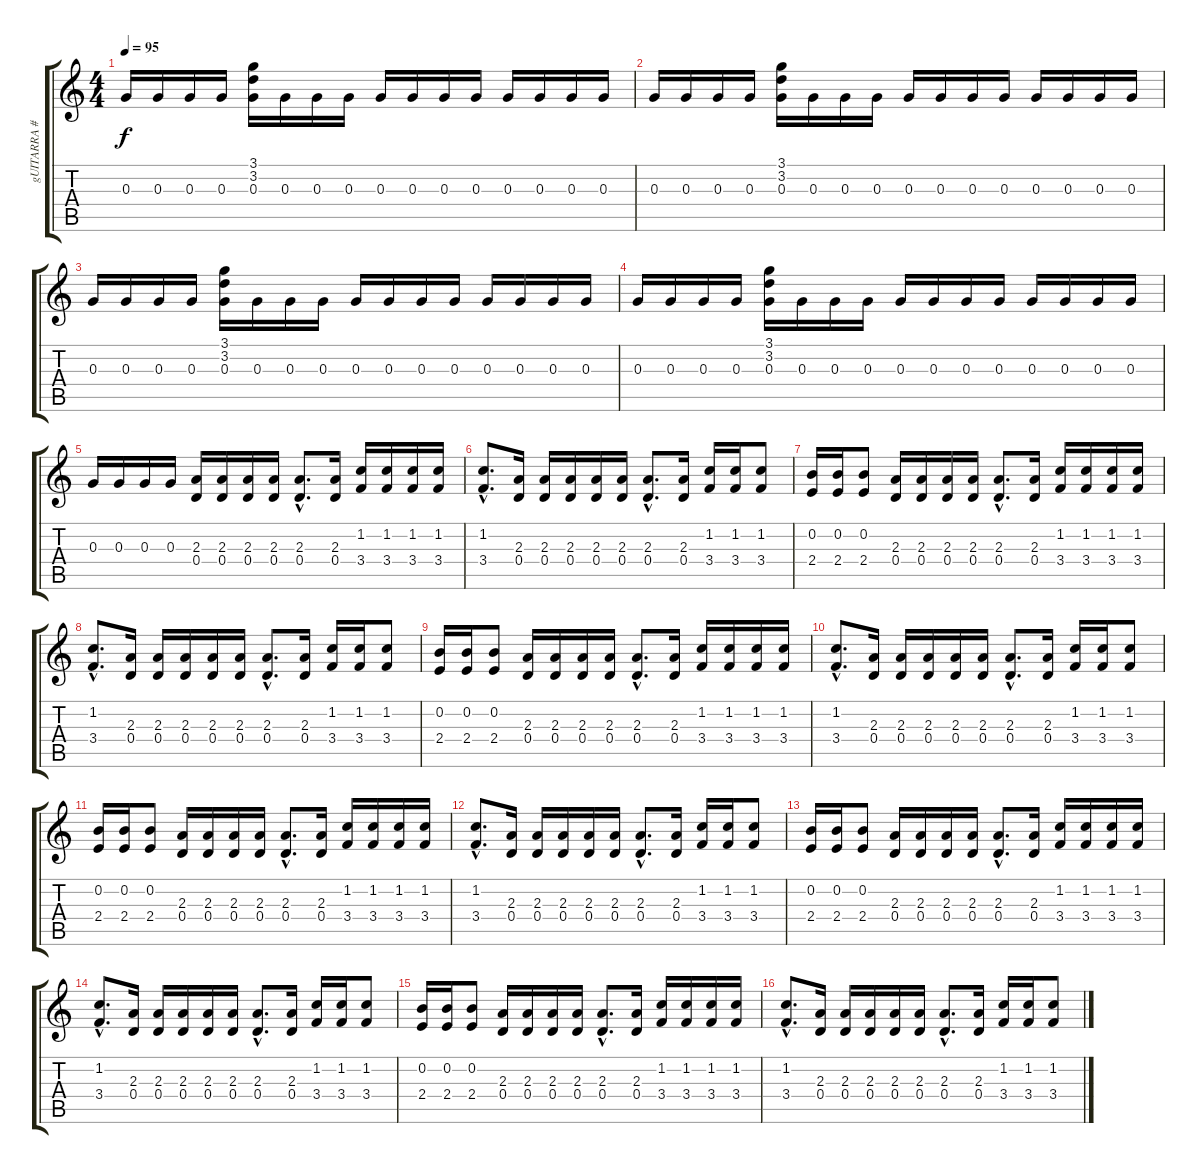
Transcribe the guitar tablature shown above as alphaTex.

\track ("gUITARRA #3" "gUITARRA #") {instrument distortionguitar}
\staff {score tabs}
\tuning (E4 B3 G3 D3 A2 E2) {hide}
\ts (4 4)
\tempo 95
\clef g2
\ks c
0.3.16{dy f} 0.3.16 0.3.16 0.3.16 (3.1 3.2 0.3).16 0.3.16 0.3.16 0.3.16 0.3.16 0.3.16 0.3.16 0.3.16 0.3.16 0.3.16 0.3.16 0.3.16 |
0.3.16 0.3.16 0.3.16 0.3.16 (3.1 3.2 0.3).16 0.3.16 0.3.16 0.3.16 0.3.16 0.3.16 0.3.16 0.3.16 0.3.16 0.3.16 0.3.16 0.3.16 |
0.3.16 0.3.16 0.3.16 0.3.16 (3.1 3.2 0.3).16 0.3.16 0.3.16 0.3.16 0.3.16 0.3.16 0.3.16 0.3.16 0.3.16 0.3.16 0.3.16 0.3.16 |
0.3.16 0.3.16 0.3.16 0.3.16 (3.1 3.2 0.3).16 0.3.16 0.3.16 0.3.16 0.3.16 0.3.16 0.3.16 0.3.16 0.3.16 0.3.16 0.3.16 0.3.16 |
0.3.16 0.3.16 0.3.16 0.3.16 (2.3 0.4).16 (2.3 0.4).16 (2.3 0.4).16 (2.3 0.4).16 (2.3{hac} 0.4{hac}).8{d} (2.3 0.4).16 (1.2 3.4).16 (1.2 3.4).16 (1.2 3.4).16 (1.2 3.4).16 |
(1.2{hac} 3.4{hac}).8{d} (2.3 0.4).16 (2.3 0.4).16 (2.3 0.4).16 (2.3 0.4).16 (2.3 0.4).16 (2.3{hac} 0.4{hac}).8{d} (2.3 0.4).16 (1.2 3.4).16 (1.2 3.4).16 (1.2 3.4).8 |
(0.2 2.4).16 (0.2 2.4).16 (0.2 2.4).8 (2.3 0.4).16 (2.3 0.4).16 (2.3 0.4).16 (2.3 0.4).16 (2.3{hac} 0.4{hac}).8{d} (2.3 0.4).16 (1.2 3.4).16 (1.2 3.4).16 (1.2 3.4).16 (1.2 3.4).16 |
(1.2{hac} 3.4{hac}).8{d} (2.3 0.4).16 (2.3 0.4).16 (2.3 0.4).16 (2.3 0.4).16 (2.3 0.4).16 (2.3{hac} 0.4{hac}).8{d} (2.3 0.4).16 (1.2 3.4).16 (1.2 3.4).16 (1.2 3.4).8 |
(0.2 2.4).16 (0.2 2.4).16 (0.2 2.4).8 (2.3 0.4).16 (2.3 0.4).16 (2.3 0.4).16 (2.3 0.4).16 (2.3{hac} 0.4{hac}).8{d} (2.3 0.4).16 (1.2 3.4).16 (1.2 3.4).16 (1.2 3.4).16 (1.2 3.4).16 |
(1.2{hac} 3.4{hac}).8{d} (2.3 0.4).16 (2.3 0.4).16 (2.3 0.4).16 (2.3 0.4).16 (2.3 0.4).16 (2.3{hac} 0.4{hac}).8{d} (2.3 0.4).16 (1.2 3.4).16 (1.2 3.4).16 (1.2 3.4).8 |
(0.2 2.4).16 (0.2 2.4).16 (0.2 2.4).8 (2.3 0.4).16 (2.3 0.4).16 (2.3 0.4).16 (2.3 0.4).16 (2.3{hac} 0.4{hac}).8{d} (2.3 0.4).16 (1.2 3.4).16 (1.2 3.4).16 (1.2 3.4).16 (1.2 3.4).16 |
(1.2{hac} 3.4{hac}).8{d} (2.3 0.4).16 (2.3 0.4).16 (2.3 0.4).16 (2.3 0.4).16 (2.3 0.4).16 (2.3{hac} 0.4{hac}).8{d} (2.3 0.4).16 (1.2 3.4).16 (1.2 3.4).16 (1.2 3.4).8 |
(0.2 2.4).16 (0.2 2.4).16 (0.2 2.4).8 (2.3 0.4).16 (2.3 0.4).16 (2.3 0.4).16 (2.3 0.4).16 (2.3{hac} 0.4{hac}).8{d} (2.3 0.4).16 (1.2 3.4).16 (1.2 3.4).16 (1.2 3.4).16 (1.2 3.4).16 |
(1.2{hac} 3.4{hac}).8{d} (2.3 0.4).16 (2.3 0.4).16 (2.3 0.4).16 (2.3 0.4).16 (2.3 0.4).16 (2.3{hac} 0.4{hac}).8{d} (2.3 0.4).16 (1.2 3.4).16 (1.2 3.4).16 (1.2 3.4).8 |
(0.2 2.4).16 (0.2 2.4).16 (0.2 2.4).8 (2.3 0.4).16 (2.3 0.4).16 (2.3 0.4).16 (2.3 0.4).16 (2.3{hac} 0.4{hac}).8{d} (2.3 0.4).16 (1.2 3.4).16 (1.2 3.4).16 (1.2 3.4).16 (1.2 3.4).16 |
(1.2{hac} 3.4{hac}).8{d} (2.3 0.4).16 (2.3 0.4).16 (2.3 0.4).16 (2.3 0.4).16 (2.3 0.4).16 (2.3{hac} 0.4{hac}).8{d} (2.3 0.4).16 (1.2 3.4).16 (1.2 3.4).16 (1.2 3.4).8
